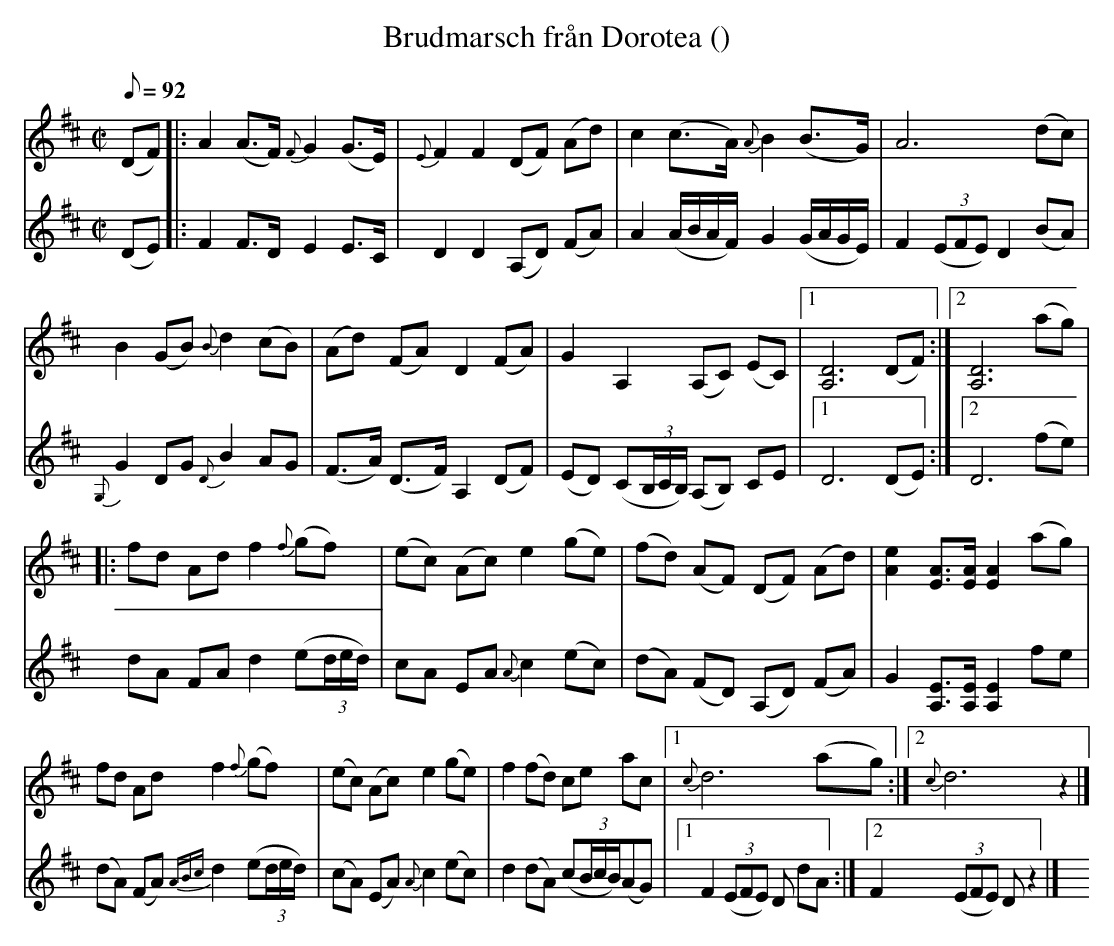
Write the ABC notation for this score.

X:1
T: Brudmarsch från Dorotea ()
M: C|
L: 1/8
K: D
Q: 92
V:1
(DF) |: A2(A>F) {F}G2(G>E) | {E}F2F2 (DF) (Ad) | c2(c>A) {A}B2(B>G) | A6(dc) |
B2(GB) {B}d2(cB) | (Ad) (FA) D2(FA) | G2A,2 (A,C) (EC) |1 [A,D]6(DF) :|2 [A,D]6(ag) |
|: fd Ad f2{f}(gf) | (ec) (Ac) e2(ge) | (fd) (AF) (DF) (Ad) | [Ae]2[EA]>[EA] [EA]2(ag) |
fd Ad f2{f}(gf) | (ec) (Ac) e2(ge) | f2 (fd) ce ac |1 {c}d6(ag) :|2 {c}d6z2 |]
V:2
(DE) |: F2F>D E2E>C | D2D2 (A,D) (FA) | A2(A/B/A/F/) G2(G/A/G/E/) | F2 (3(EFE) D2(BA) |
{G,}G2DG {D}B2AG | (F>A) (D>F) A,2(DF) | (ED) (C(3B,/C/B,/) (A,B,) CE |1 D6(DE) :|2 D6(fe) |
dA FA d2 (e(3d/e/d/) | cA EA {A}c2(ec) | (dA) (FD) (A,D) (FA) | G2[A,E]>[A,E] [A,E]2fe |
(dA) (FA) {ABc}d2(e(3d/e/d/) | (cA) (EA) {A}c2(ec) | d2(dA) (c(3B/c/B/)(AG) |1 F2((3EFE) D dA :|2 F2((3EFE) Dz2 |]
